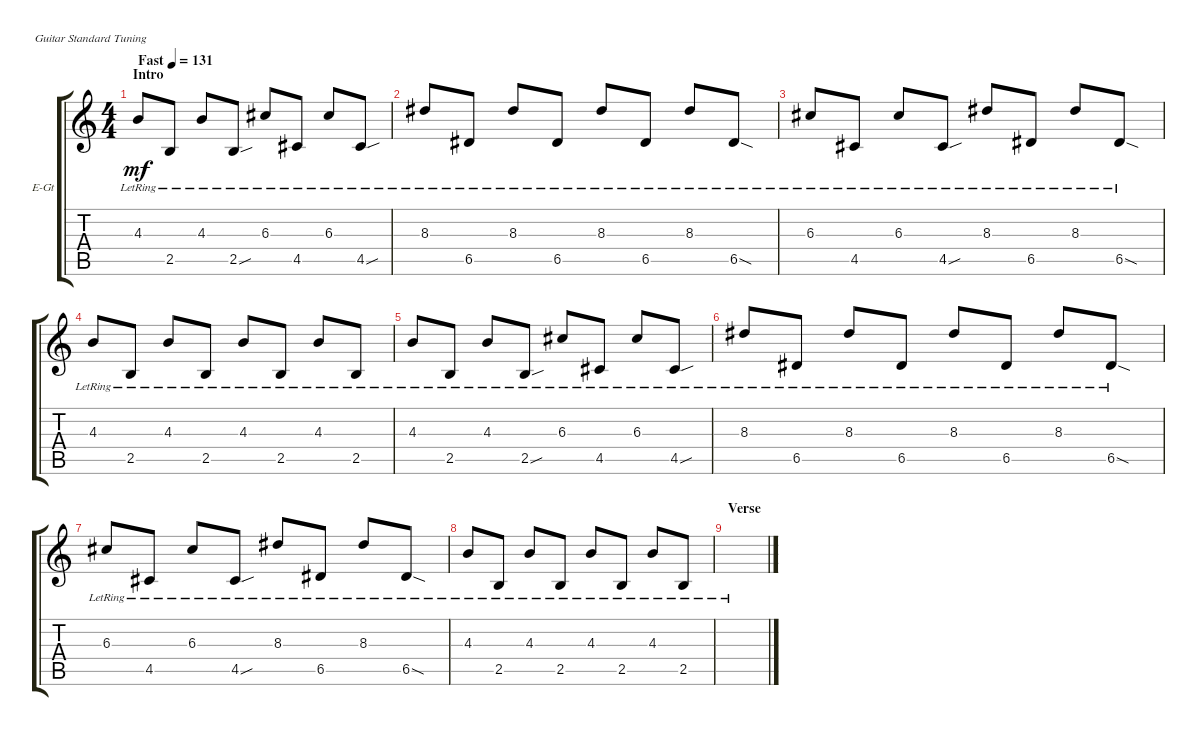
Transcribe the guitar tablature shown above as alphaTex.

\defaultSystemsLayout 4
\bracketExtendMode groupsimilarinstruments
\firstSystemTrackNameOrientation horizontal
\otherSystemsTrackNameOrientation horizontal
\track ("Guitar 4 (Slight Dist)" "E-Gt") {instrument distortionguitar}
\staff {score tabs}
\tuning (E4 B3 G3 D3 A2 E2)
\ts (4 4)
\section ("" "Intro")
\tempo (131 "Fast")
\clef g2
\ks c
4.3{lr}.8{dy mf instrument distortionguitar} 2.5{lr}.8 4.3{lr}.8 2.5{sou lr}.8 6.3{lr}.8 4.5{lr}.8 6.3{lr}.8 4.5{sou lr}.8 |
8.3{lr}.8 6.5{lr}.8 8.3{lr}.8 6.5{lr}.8 8.3{lr}.8 6.5{lr}.8 8.3{lr}.8 6.5{sod lr}.8 |
6.3{lr}.8 4.5{lr}.8 6.3{lr}.8 4.5{sou lr}.8 8.3{lr}.8 6.5{lr}.8 8.3{lr}.8 6.5{sod lr}.8 |
4.3{lr}.8 2.5{lr}.8 4.3{lr}.8 2.5{lr}.8 4.3{lr}.8 2.5{lr}.8 4.3{lr}.8 2.5{lr}.8 |
4.3{lr}.8 2.5{lr}.8 4.3{lr}.8 2.5{sou lr}.8 6.3{lr}.8 4.5{lr}.8 6.3{lr}.8 4.5{sou lr}.8 |
8.3{lr}.8 6.5{lr}.8 8.3{lr}.8 6.5{lr}.8 8.3{lr}.8 6.5{lr}.8 8.3{lr}.8 6.5{sod lr}.8 |
6.3{lr}.8 4.5{lr}.8 6.3{lr}.8 4.5{sou lr}.8 8.3{lr}.8 6.5{lr}.8 8.3{lr}.8 6.5{sod lr}.8 |
4.3{lr}.8 2.5{lr}.8 4.3{lr}.8 2.5{lr}.8 4.3{lr}.8 2.5{lr}.8 4.3{lr}.8 2.5{lr}.8 |
\section ("" "Verse")
